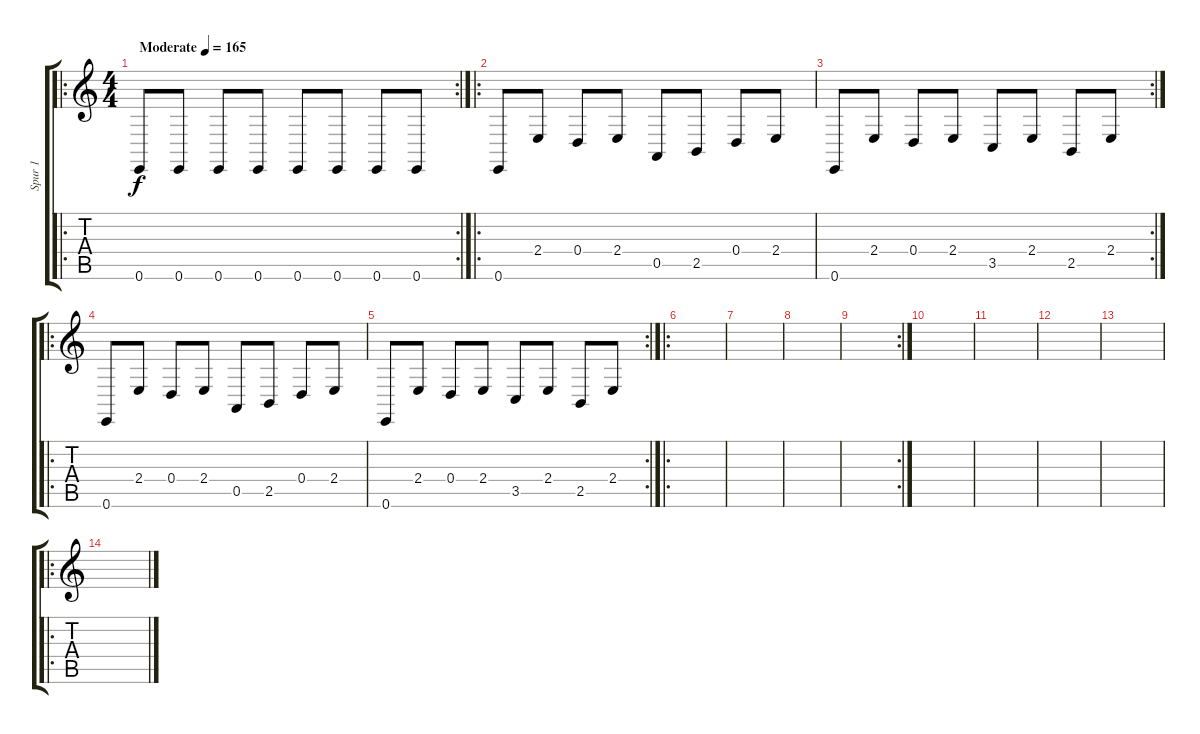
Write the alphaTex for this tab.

\track ("Spur 1" "Spur 1") {instrument rockorgan}
\staff {score tabs}
\tuning (E4 B3 G3 D3 A2 E2) {hide}
\ro
\rc 2
\ts (4 4)
\tempo (165 "Moderate")
\clef g2
\ks c
0.6.8{dy f instrument rockorgan} 0.6.8 0.6.8 0.6.8 0.6.8 0.6.8 0.6.8 0.6.8 |
\ro
0.6.8 2.4.8 0.4.8 2.4.8 0.5.8 2.5.8 0.4.8 2.4.8 |
\rc 2
0.6.8 2.4.8 0.4.8 2.4.8 3.5.8 2.4.8 2.5.8 2.4.8 |
\ro
0.6.8 2.4.8 0.4.8 2.4.8 0.5.8 2.5.8 0.4.8 2.4.8 |
\rc 2
0.6.8 2.4.8 0.4.8 2.4.8 3.5.8 2.4.8 2.5.8 2.4.8 |
\ro
|
|
|
\rc 2
|
|
|
|
|
\ro
